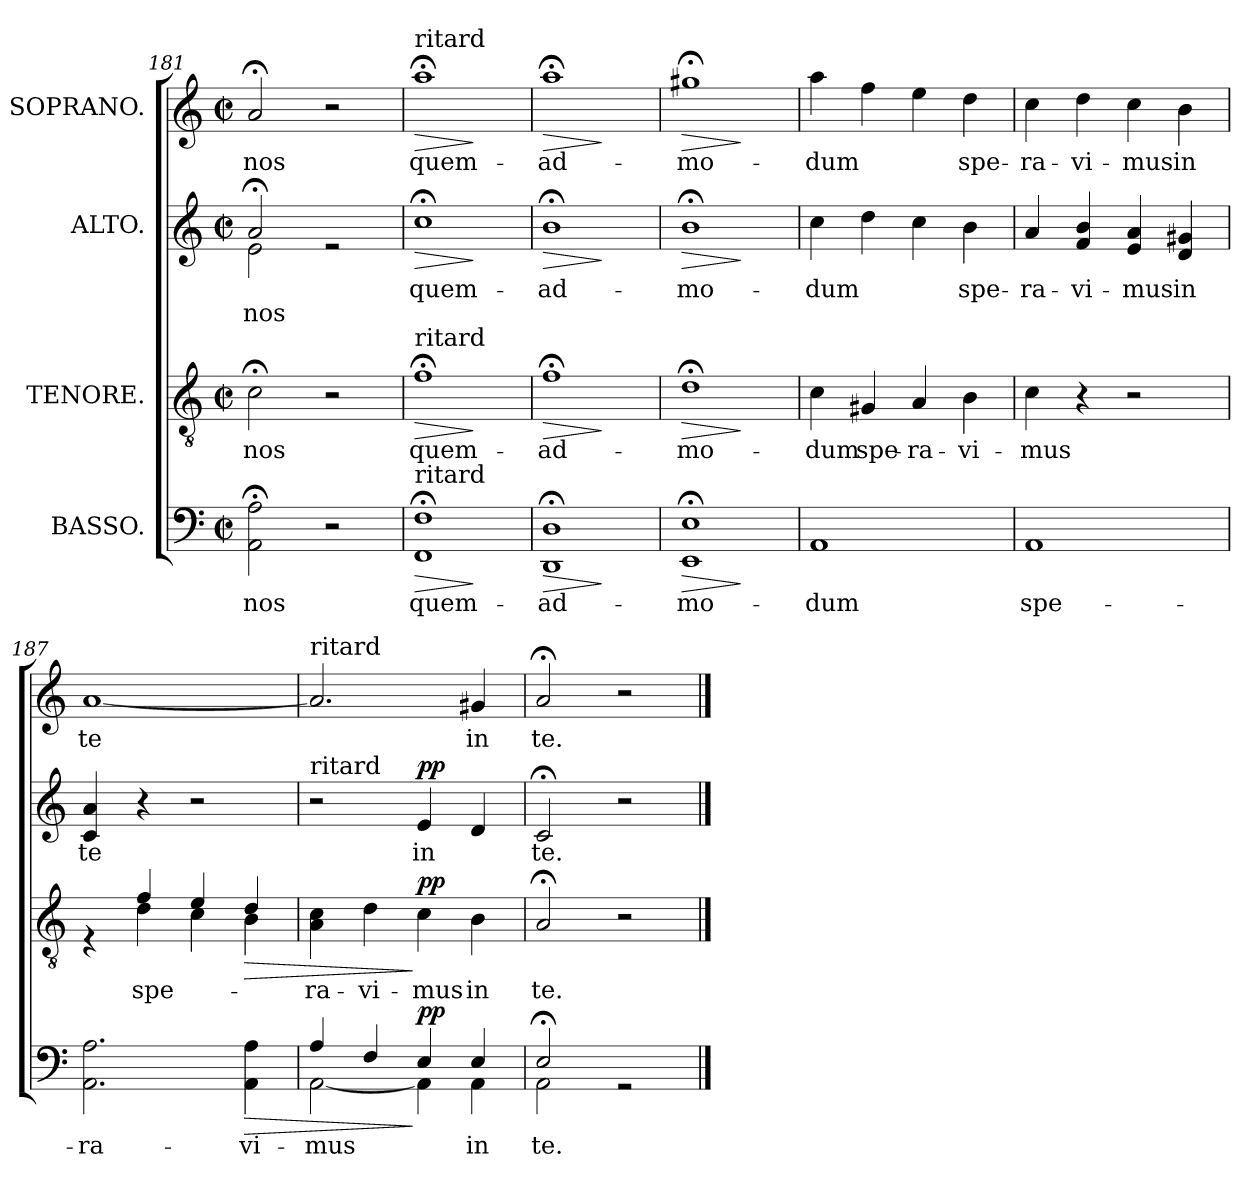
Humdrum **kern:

**kern	**text	**dynam	**kern	**text	**dynam	**kern	**text	**text	**dynam	**kern	**text	**dynam
*part4	*part4	*part4	*part3	*part3	*part3	*part2	*part2	*part2	*part2	*part1	*part1	*part1
*staff4	*staff4	*staff4	*staff3	*staff3	*staff3	*staff2	*staff2	*staff2	*staff2	*staff1	*staff1	*staff1
*I"BASSO.	*	*	*I"TENORE.	*	*	*I"ALTO.	*	*	*	*I"SOPRANO.	*	*
*clefF4	*	*	*clefGv2	*	*	*clefG2	*	*	*	*clefG2	*	*
*k[]	*	*	*k[]	*	*	*k[]	*	*	*	*k[]	*	*
*M2/2	*	*	*M2/2	*	*	*M2/2	*	*	*	*M2/2	*	*
*met(c|)	*	*	*met(c|)	*	*	*met(c|)	*	*	*	*met(c|)	*	*
=181	=181	=181	=181	=181	=181	=181	=181	=181	=181	=181	=181	=181
!	!LO:LY:b	!	!	!LO:LY:b	!	!	!LO:LY:b	!	!	!	!	!
*	*	*	*	*	*	*^	*	*	*	*	*	*
!	!	!	!	!	!	!	!	!	!LO:LY:b	!	!	!LO:LY:b	!
2AA\;< 2A\;<	nos	.	2c;<\	nos	.	2a;</	2e\	.	nos	.	2a;</	nos	.
2r	.	.	2r	.	.	2re	2ryy	.	.	.	2r	.	.
=182	=182	=182	=182	=182	=182	=182	=182	=182	=182	=182	=182	=182	=182
!	!	!	!	!	!	!	!	!	!	!	!LO:TX:a:t=ritard	!	!
!	!	!	!	!	!	!LO:TX:a:t=ritard	!	!	!	!	!	!	!
!	!	!	!LO:TX:a:t=ritard	!	!	!	!	!	!	!	!	!	!
!LO:TX:a:t=ritard	!	!	!	!	!	!	!	!	!	!	!	!	!
!	!LO:LY:b	!LO:HP:b	!	!LO:LY:b	!LO:HP:b	!	!	!LO:LY:b	!	!LO:HP:b	!	!LO:LY:b	!LO:HP:b
*	*	*	*	*	*	*v	*v	*	*	*	*	*	*
1FF;< 1F;<	quem-	>	1f;<	quem-	>	1cc;<	quem-	.	>	1aa;<	quem-	>
.	.	]	.	.	]	.	.	.	]	.	.	]
=183	=183	=183	=183	=183	=183	=183	=183	=183	=183	=183	=183	=183
!	!LO:LY:b	!LO:HP:b	!	!LO:LY:b	!LO:HP:b	!	!LO:LY:b	!	!LO:HP:b	!	!LO:LY:b	!LO:HP:b
1DD;< 1D;<	-ad-	>	1f;<	-ad-	>	1b;<	-ad-	.	>	1aa;<	-ad-	>
.	.	]	.	.	]	.	.	.	]	.	.	]
=184	=184	=184	=184	=184	=184	=184	=184	=184	=184	=184	=184	=184
!	!LO:LY:b	!LO:HP:b	!	!LO:LY:b	!LO:HP:b	!	!LO:LY:b	!	!LO:HP:b	!	!LO:LY:b	!LO:HP:b
1EE;< 1E;<	-mo-	>	1d;<	-mo-	>	1b;<	-mo-	.	>	1gg#X;<	-mo-	>
.	.	]	.	.	]	.	.	.	]	.	.	]
!!LO:LB:g=z
=185	=185	=185	=185	=185	=185	=185	=185	=185	=185	=185	=185	=185
!	!LO:LY:b	!	!	!LO:LY:b	!	!	!LO:LY:b	!	!	!	!LO:LY:b	!
1AA	-dum	.	4c\	-dum	.	4cc\	-dum	.	.	4aa\	-dum	.
!	!	!	!	!LO:LY:b	!	!	!	!	!	!	!	!
.	.	.	4G#X/	spe-	.	4dd\	.	.	.	4ff\	.	.
!	!	!	!	!LO:LY:b	!	!	!	!	!	!	!	!
.	.	.	4A/	-ra-	.	4cc\	.	.	.	4ee\	.	.
!	!	!	!	!LO:LY:b	!	!	!LO:LY:b	!	!	!	!LO:LY:b	!
.	.	.	4B\	-vi-	.	4b\	spe-	.	.	4dd\	spe-	.
=186	=186	=186	=186	=186	=186	=186	=186	=186	=186	=186	=186	=186
!	!LO:LY:b	!	!	!LO:LY:b	!	!	!LO:LY:b	!	!	!	!LO:LY:b	!
1AA	spe-	.	4c\	-mus	.	4a/	-ra-	.	.	4cc\	-ra-	.
!	!	!	!	!	!	!	!LO:LY:b	!	!	!	!LO:LY:b	!
.	.	.	4r	.	.	4f/ 4b/	-vi-	.	.	4dd\	-vi-	.
!	!	!	!	!	!	!	!LO:LY:b	!	!	!	!LO:LY:b	!
.	.	.	2r	.	.	4e/ 4a/	-mus	.	.	4cc\	-mus	.
!	!	!	!	!	!	!	!LO:LY:b	!	!	!	!LO:LY:b	!
.	.	.	.	.	.	4d/ 4g#X/	in	.	.	4b\	in	.
=187	=187	=187	=187	=187	=187	=187	=187	=187	=187	=187	=187	=187
!	!LO:LY:b	!	!	!	!	!	!LO:LY:b	!	!	!	!LO:LY:b	!
*	*	*	*^	*	*	*	*	*	*	*	*	*
2.AA\ 2.A\	-ra-	.	4rE	4ryy	.	.	4c/ 4a/	te	.	.	[1a	te	.
!	!	!	!	!	!LO:LY:b	!	!	!	!	!	!	!	!
.	.	.	4f/	4d\	spe-	.	4r	.	.	.	.	.	.
.	.	.	4e/	4c\	.	.	2r	.	.	.	.	.	.
!	!LO:LY:b	!LO:HP:b	!	!	!	!LO:HP:b	!	!	!	!	!	!	!
4AA\ 4A\	-vi-	>	4d/	4B\	.	>	.	.	.	.	.	.	.
=188	=188	=188	=188	=188	=188	=188	=188	=188	=188	=188	=188	=188	=188
!	!	!	!	!	!	!	!	!	!	!	!LO:TX:a:t=ritard	!	!
!	!	!	!	!	!	!	!LO:TX:a:t=ritard	!	!	!	!	!	!
!	!	!	!LO:TX:a:t=ritard	!	!	!	!	!	!	!	!	!	!
!LO:TX:a:t=ritard	!	!	!	!	!	!	!	!	!	!	!	!	!
!	!LO:LY:b	!	!	!	!LO:LY:b	!	!	!	!	!	!	!	!
*^	*	*	*v	*v	*	*	*	*	*	*	*	*	*
4A/	[2AA\	-mus	.	4A\ 4c\	-ra-	.	2r	.	.	.	2.a/]	.	.
!	!	!	!	!	!LO:LY:b	!	!	!	!	!	!	!	!
4F/	.	.	.	4d\	-vi-	.	.	.	.	.	.	.	.
!	!	!	!LO:DY:n=1:a	!	!LO:LY:b	!LO:DY:n=1:a	!	!LO:LY:b	!	!LO:DY:a	!	!	!
4E/	4AA\]	.	] pp	4c\	-mus	] pp	4e/	in	.	pp	.	.	.
!	!	!LO:LY:b	!	!	!LO:LY:b	!	!	!	!	!	!	!LO:LY:b	!
4E/	4AA\	in	.	4B\	in	.	4d/	.	.	.	4g#X/	in	.
=189	=189	=189	=189	=189	=189	=189	=189	=189	=189	=189	=189	=189	=189
!	!	!LO:LY:b	!	!	!LO:LY:b	!	!	!LO:LY:b	!	!	!	!LO:LY:b	!
2E;</	2AA\	te.	.	2A;</	te.	.	2c;</	te.	.	.	2a;</	te.	.
2rGG	2ryy	.	.	2r	.	.	2r	.	.	.	2r	.	.
*v	*v	*	*	*	*	*	*	*	*	*	*	*	*
==	==	==	==	==	==	==	==	==	==	==	==	==
*-	*-	*-	*-	*-	*-	*-	*-	*-	*-	*-	*-	*-
